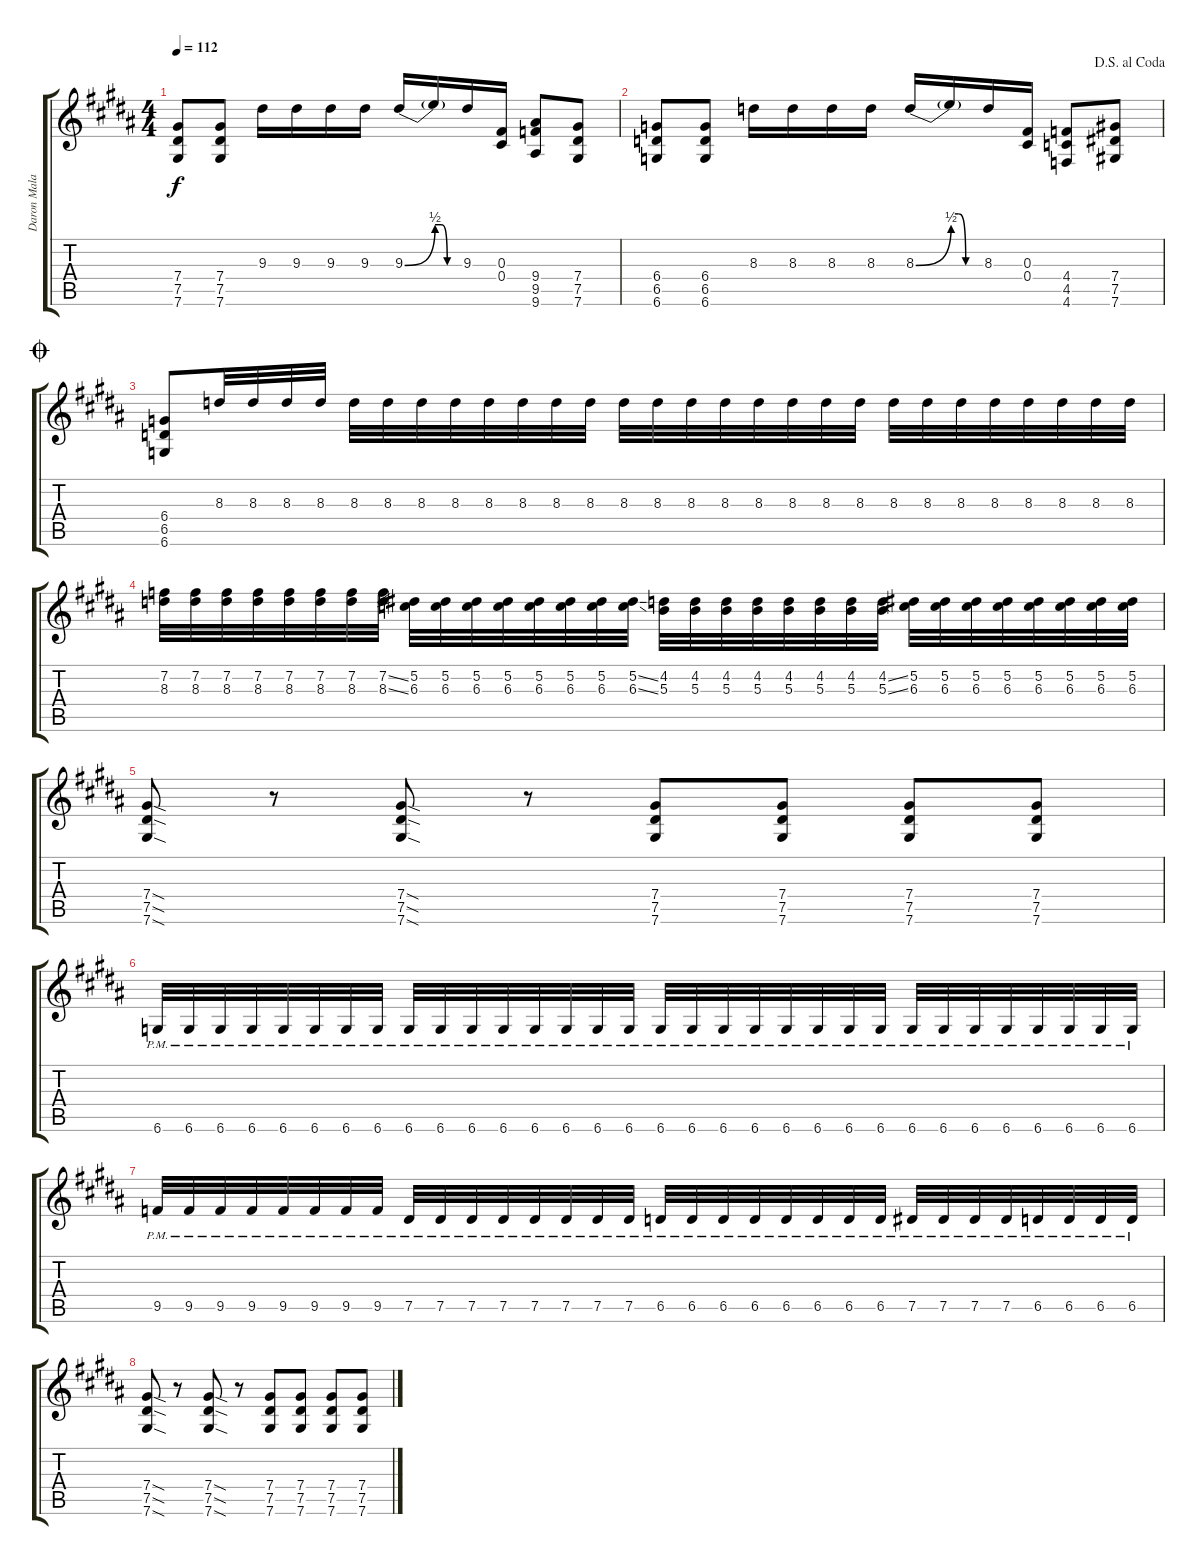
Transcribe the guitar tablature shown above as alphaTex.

\track ("Daron Malakain II" "Daron Mala") {instrument distortionguitar}
\staff {score tabs}
\tuning (Eb4 Bb3 Gb3 Db3 Ab2 Db2) {hide}
\ts (4 4)
\tempo 112
\clef g2
\ks b
(7.4 7.5 7.6).8{dy f} (7.4 7.5 7.6).8 9.3.16 9.3.16 9.3.16 9.3.16 9.3{be (bend 0 0 60 2)}.16 9.3{be (custom 0 2 15 2 30 0 60 0) t}.16 9.3.16 (0.3 0.4).16 (9.4 9.5 9.6).8 (7.4 7.5 7.6).8 |
\jump dalsegnoalcoda
(6.4 6.5 6.6).8 (6.4 6.5 6.6).8 8.3.16 8.3.16 8.3.16 8.3.16 8.3{be (bend 0 0 60 2)}.16 8.3{be (custom 0 4 15 4 30 0 60 0) t}.16 8.3.16 (0.3 0.4).16 (4.4 4.5 4.6).8 (7.4 7.5 7.6).8 |
\jump coda
(6.4 6.5 6.6).8 8.3.32 8.3.32 8.3.32 8.3.32 8.3.32 8.3.32 8.3.32 8.3.32 8.3.32 8.3.32 8.3.32 8.3.32 8.3.32 8.3.32 8.3.32 8.3.32 8.3.32 8.3.32 8.3.32 8.3.32 8.3.32 8.3.32 8.3.32 8.3.32 8.3.32 8.3.32 8.3.32 8.3.32 |
(7.2 8.3).32 (7.2 8.3).32 (7.2 8.3).32 (7.2 8.3).32 (7.2 8.3).32 (7.2 8.3).32 (7.2 8.3).32 (7.2{ss} 8.3{ss}).32 (5.2 6.3).32 (5.2 6.3).32 (5.2 6.3).32 (5.2 6.3).32 (5.2 6.3).32 (5.2 6.3).32 (5.2 6.3).32 (5.2{ss} 6.3{ss}).32 (4.2 5.3).32 (4.2 5.3).32 (4.2 5.3).32 (4.2 5.3).32 (4.2 5.3).32 (4.2 5.3).32 (4.2 5.3).32 (4.2{ss} 5.3{ss}).32 (5.2 6.3).32 (5.2 6.3).32 (5.2 6.3).32 (5.2 6.3).32 (5.2 6.3).32 (5.2 6.3).32 (5.2 6.3).32 (5.2 6.3).32 |
(7.4{sod} 7.5{sod} 7.6{sod}).8 r.8 (7.4{sod} 7.5{sod} 7.6{sod}).8 r.8 (7.4 7.5 7.6).8 (7.4 7.5 7.6).8 (7.4 7.5 7.6).8 (7.4 7.5 7.6).8 |
6.6{pm}.32 6.6{pm}.32 6.6{pm}.32 6.6{pm}.32 6.6{pm}.32 6.6{pm}.32 6.6{pm}.32 6.6{pm}.32 6.6{pm}.32 6.6{pm}.32 6.6{pm}.32 6.6{pm}.32 6.6{pm}.32 6.6{pm}.32 6.6{pm}.32 6.6{pm}.32 6.6{pm}.32 6.6{pm}.32 6.6{pm}.32 6.6{pm}.32 6.6{pm}.32 6.6{pm}.32 6.6{pm}.32 6.6{pm}.32 6.6{pm}.32 6.6{pm}.32 6.6{pm}.32 6.6{pm}.32 6.6{pm}.32 6.6{pm}.32 6.6{pm}.32 6.6{pm}.32 |
9.5{pm}.32 9.5{pm}.32 9.5{pm}.32 9.5{pm}.32 9.5{pm}.32 9.5{pm}.32 9.5{pm}.32 9.5{pm}.32 7.5{pm}.32 7.5{pm}.32 7.5{pm}.32 7.5{pm}.32 7.5{pm}.32 7.5{pm}.32 7.5{pm}.32 7.5{pm}.32 6.5{pm}.32 6.5{pm}.32 6.5{pm}.32 6.5{pm}.32 6.5{pm}.32 6.5{pm}.32 6.5{pm}.32 6.5{pm}.32 7.5{pm}.32 7.5{pm}.32 7.5{pm}.32 7.5{pm}.32 6.5{pm}.32 6.5{pm}.32 6.5{pm}.32 6.5{pm}.32 |
(7.4{sod} 7.5{sod} 7.6{sod}).8 r.8 (7.4{sod} 7.5{sod} 7.6{sod}).8 r.8 (7.4 7.5 7.6).8 (7.4 7.5 7.6).8 (7.4 7.5 7.6).8 (7.4 7.5 7.6).8
